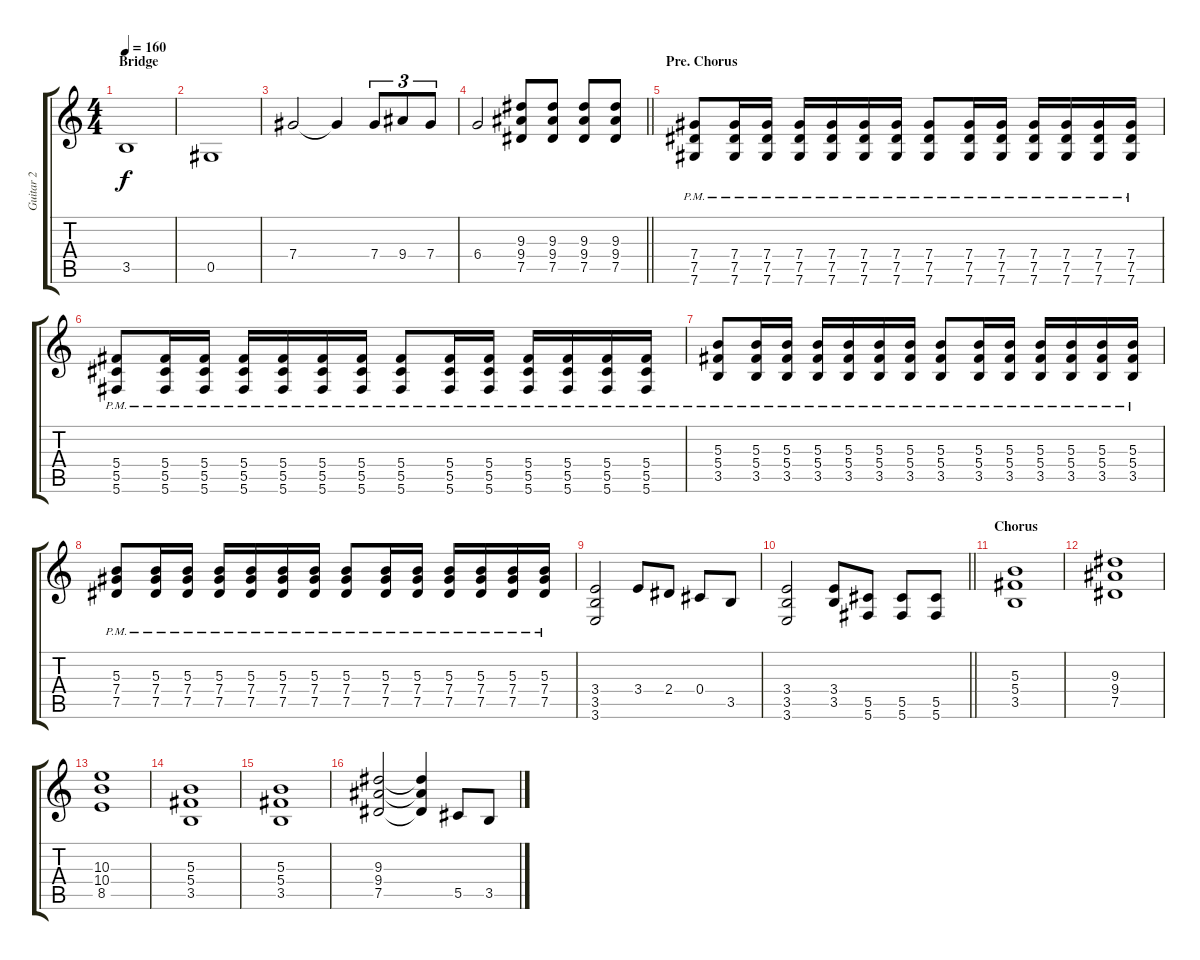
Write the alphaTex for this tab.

\track ("Guitar 2" "Guitar 2") {instrument overdrivenguitar}
\staff {score tabs}
\tuning (Eb4 Bb3 Gb3 Db3 Ab2 Db2) {hide}
\ts (4 4)
\section ("" "Bridge")
\tempo 160
\clef g2
\ks c
3.5.1{dy f} |
0.5.1 |
7.4.2 7.4{t}.4 7.4.8{tu (3 2)} 9.4.8{tu (3 2)} 7.4.8{tu (3 2)} |
\barLineRight lightlight
6.4.2 (9.3 9.4 7.5).8 (9.3 9.4 7.5).8 (9.3 9.4 7.5).8 (9.3 9.4 7.5).8 |
\section ("" "Pre. Chorus")
(7.4{pm} 7.5{pm} 7.6{pm}).8 (7.4{pm} 7.5{pm} 7.6{pm}).16 (7.4{pm} 7.5{pm} 7.6{pm}).16 (7.4{pm} 7.5{pm} 7.6{pm}).16 (7.4{pm} 7.5{pm} 7.6{pm}).16 (7.4{pm} 7.5{pm} 7.6{pm}).16 (7.4{pm} 7.5{pm} 7.6{pm}).16 (7.4{pm} 7.5{pm} 7.6{pm}).8 (7.4{pm} 7.5{pm} 7.6{pm}).16 (7.4{pm} 7.5{pm} 7.6{pm}).16 (7.4{pm} 7.5{pm} 7.6{pm}).16 (7.4{pm} 7.5{pm} 7.6{pm}).16 (7.4{pm} 7.5{pm} 7.6{pm}).16 (7.4{pm} 7.5{pm} 7.6{pm}).16 |
(5.4{pm} 5.5{pm} 5.6{pm}).8 (5.4{pm} 5.5{pm} 5.6{pm}).16 (5.4{pm} 5.5{pm} 5.6{pm}).16 (5.4{pm} 5.5{pm} 5.6{pm}).16 (5.4{pm} 5.5{pm} 5.6{pm}).16 (5.4{pm} 5.5{pm} 5.6{pm}).16 (5.4{pm} 5.5{pm} 5.6{pm}).16 (5.4{pm} 5.5{pm} 5.6{pm}).8 (5.4{pm} 5.5{pm} 5.6{pm}).16 (5.4{pm} 5.5{pm} 5.6{pm}).16 (5.4{pm} 5.5{pm} 5.6{pm}).16 (5.4{pm} 5.5{pm} 5.6{pm}).16 (5.4{pm} 5.5{pm} 5.6{pm}).16 (5.4{pm} 5.5{pm} 5.6{pm}).16 |
(5.3{pm} 5.4{pm} 3.5{pm}).8 (5.3{pm} 5.4{pm} 3.5{pm}).16 (5.3{pm} 5.4{pm} 3.5{pm}).16 (5.3{pm} 5.4{pm} 3.5{pm}).16 (5.3{pm} 5.4{pm} 3.5{pm}).16 (5.3{pm} 5.4{pm} 3.5{pm}).16 (5.3{pm} 5.4{pm} 3.5{pm}).16 (5.3{pm} 5.4{pm} 3.5{pm}).8 (5.3{pm} 5.4{pm} 3.5{pm}).16 (5.3{pm} 5.4{pm} 3.5{pm}).16 (5.3{pm} 5.4{pm} 3.5{pm}).16 (5.3{pm} 5.4{pm} 3.5{pm}).16 (5.3{pm} 5.4{pm} 3.5{pm}).16 (5.3{pm} 5.4{pm} 3.5{pm}).16 |
(5.3{pm} 7.4{pm} 7.5{pm}).8 (5.3{pm} 7.4{pm} 7.5{pm}).16 (5.3{pm} 7.4{pm} 7.5{pm}).16 (5.3{pm} 7.4{pm} 7.5{pm}).16 (5.3{pm} 7.4{pm} 7.5{pm}).16 (5.3{pm} 7.4{pm} 7.5{pm}).16 (5.3{pm} 7.4{pm} 7.5{pm}).16 (5.3{pm} 7.4{pm} 7.5{pm}).8 (5.3{pm} 7.4{pm} 7.5{pm}).16 (5.3{pm} 7.4{pm} 7.5{pm}).16 (5.3{pm} 7.4{pm} 7.5{pm}).16 (5.3{pm} 7.4{pm} 7.5{pm}).16 (5.3{pm} 7.4{pm} 7.5{pm}).16 (5.3{pm} 7.4{pm} 7.5{pm}).16 |
(3.4 3.5 3.6).2 3.4.8 2.4.8 0.4.8 3.5.8 |
\barLineRight lightlight
(3.4 3.5 3.6).2 (3.4 3.5).8 (5.5 5.6).8 (5.5 5.6).8 (5.5 5.6).8 |
\section ("" "Chorus")
(5.3 5.4 3.5).1 |
(9.3 9.4 7.5).1 |
(10.3 10.4 8.5).1 |
(5.3 5.4 3.5).1 |
(5.3 5.4 3.5).1 |
(9.3 9.4 7.5).2 (9.3{t} 9.4{t} 7.5{t}).4 5.5.8 3.5.8
